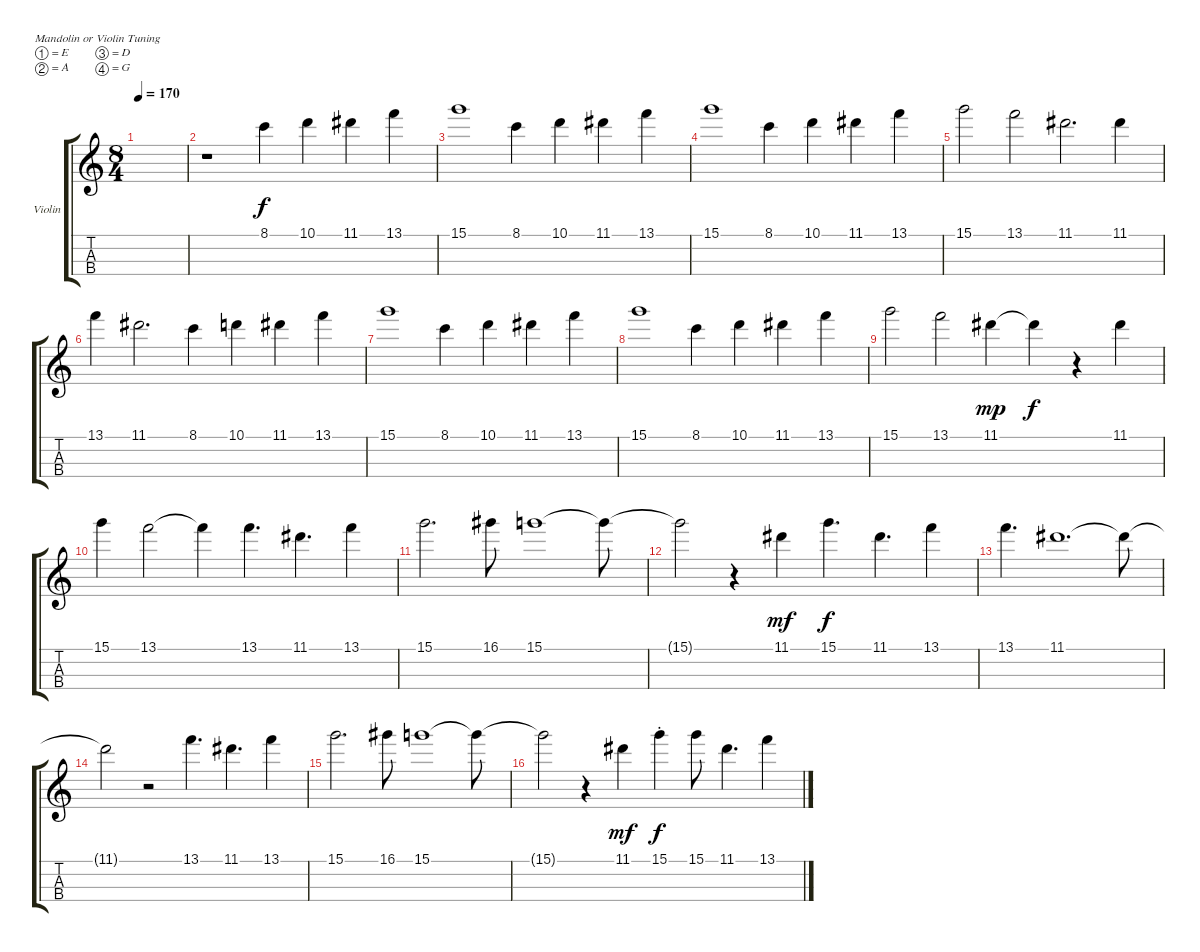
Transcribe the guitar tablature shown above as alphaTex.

\defaultSystemsLayout 4
\bracketExtendMode groupsimilarinstruments
\firstSystemTrackNameOrientation horizontal
\otherSystemsTrackNameOrientation horizontal
\track ("Violin" "Violin") {instrument violin}
\staff {score tabs}
\tuning (E5 A4 D4 G3)
\ts (8 4)
\tempo 170
\clef g2
\scale
0.333333
\ks c
|
\scale
0.333333 r.1 8.1.4 10.1.4 11.1.4 13.1.4 |
\scale
0.333333 15.1.1 8.1.4 10.1.4 11.1.4 13.1.4 |
\scale
0.333333 15.1.1 8.1.4 10.1.4 11.1.4 13.1.4 |
\scale
0.333333 15.1.2 13.1.2 11.1.2{d} 11.1.4 |
\scale
0.333333 13.1.4 11.1.2{d} 8.1.4 10.1.4 11.1.4 13.1.4 |
\scale
0.333333 15.1.1 8.1.4 10.1.4 11.1.4 13.1.4 |
\scale
0.333333 15.1.1 8.1.4 10.1.4 11.1.4 13.1.4 |
\scale
0.333333 15.1.2 13.1.2 11.1.4{dy mp} 11.1{t}.4{dy f} r.4 11.1.4 |
\scale
0.333333 15.1.4 13.1.2 13.1{t}.4 13.1.4{d} 11.1.4{d} 13.1.4 |
\scale
0.333333 15.1.2{d} 16.1.8 15.1.1 15.1{t}.8 |
\scale
0.333333 15.1{t}.2 r.4 11.1.4{dy mf} 15.1.4{d dy f} 11.1.4{d} 13.1.4 |
\scale
0.333333 13.1.4{d} 11.1.1{d} 11.1{t}.8 |
\scale
0.333333 11.1{t}.2 r.2 13.1.4{d} 11.1.4{d} 13.1.4 |
\scale
0.333333 15.1.2{d} 16.1.8 15.1.1 15.1{t}.8 |
\scale
0.333333 15.1{t}.2 r.4 11.1.4{dy mf} 15.1{st}.4{dy f} 15.1.8 11.1.4{d} 13.1.4
